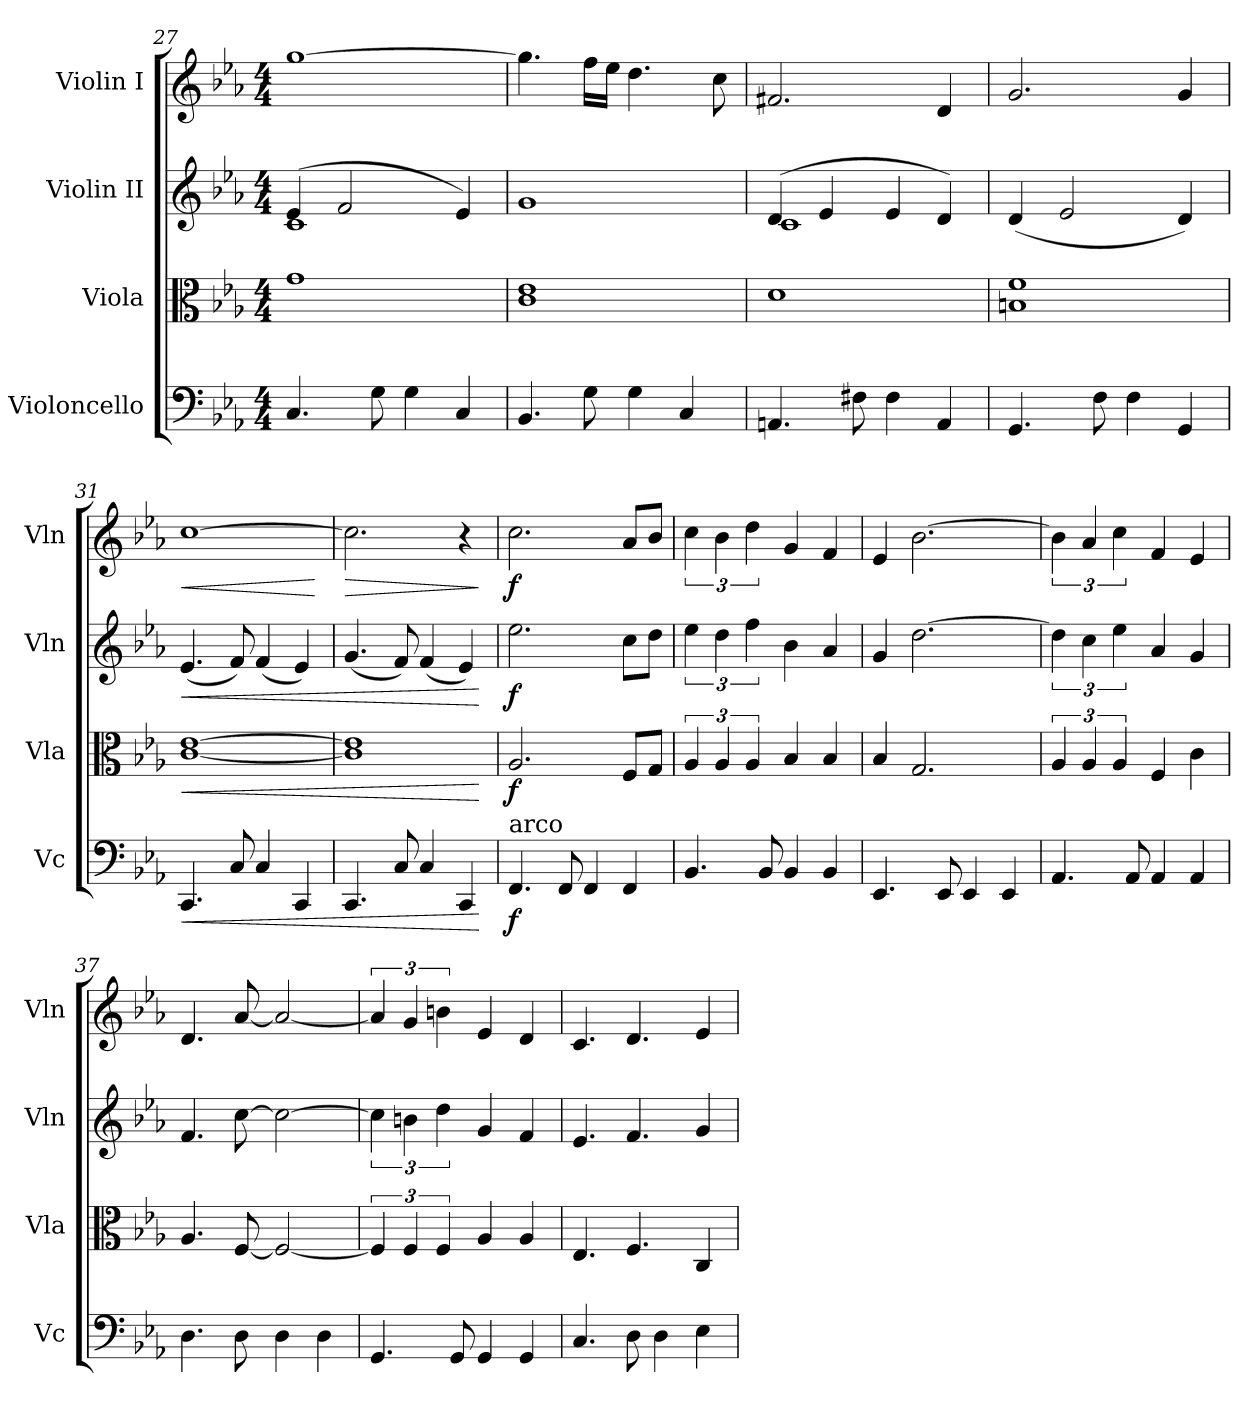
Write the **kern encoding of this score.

**kern	**dynam	**kern	**dynam	**kern	**dynam	**kern	**dynam
*part4	*part4	*part3	*part3	*part2	*part2	*part1	*part1
*staff4	*staff4	*staff3	*staff3	*staff2	*staff2	*staff1	*staff1
*I"Violoncello	*	*I"Viola	*	*I"Violin II	*	*I"Violin I	*
*I'Vc	*	*I'Vla	*	*I'Vln	*	*I'Vln	*
*clefF4	*	*clefC3	*	*clefG2	*	*clefG2	*
*k[b-e-a-]	*	*k[b-e-a-]	*	*k[b-e-a-]	*	*k[b-e-a-]	*
*M4/4	*	*M4/4	*	*M4/4	*	*M4/4	*
=27	=27	=27	=27	=27	=27	=27	=27
*	*	*	*	*^	*	*	*
4.C/	.	1g	.	(4e-/	1c	.	[1gg	.
.	.	.	.	2f/	.	.	.	.
8G\	.	.	.	.	.	.	.	.
4G\	.	.	.	.	.	.	.	.
4C/	.	.	.	4e-/)	.	.	.	.
*	*	*	*	*v	*v	*	*	*
=28	=28	=28	=28	=28	=28	=28	=28
4.BB-/	.	1c 1e-	.	1g	.	4.gg\]	.
8G\	.	.	.	.	.	16ff\LL	.
.	.	.	.	.	.	16ee-\JJ	.
4G\	.	.	.	.	.	4.dd\	.
4C/	.	.	.	.	.	.	.
.	.	.	.	.	.	8cc\	.
!!LO:PB:g=z
=29	=29	=29	=29	=29	=29	=29	=29
*	*	*	*	*^	*	*	*
4.AAn/	.	1d	.	(4d/	1c	.	2.f#X/	.
.	.	.	.	4e-/	.	.	.	.
8F#X\	.	.	.	.	.	.	.	.
4F#\	.	.	.	4e-/	.	.	.	.
4AA/	.	.	.	4d/)	.	.	4d/	.
*	*	*	*	*v	*v	*	*	*
=30	=30	=30	=30	=30	=30	=30	=30
4.GG/	.	1Bn 1f	.	(4d/	.	2.g/	.
.	.	.	.	2e-/	.	.	.
8F\	.	.	.	.	.	.	.
4F\	.	.	.	.	.	.	.
4GG/	.	.	.	4d/)	.	4g/	.
=31	=31	=31	=31	=31	=31	=31	=31
!	!LO:HP:b	!	!LO:HP:b	!	!LO:HP:b	!	!LO:HP:b
4.CC/	<	[1c [1e-	<	(4.e-/	<	[1cc	<
8C/	.	.	.	8f/)	.	.	.
4C/	.	.	.	(4f/	.	.	.
4CC/	.	.	.	4e-/)	.	.	.
.	.	.	.	.	.	.	[
=32	=32	=32	=32	=32	=32	=32	=32
!	!	!	!	!	!	!	!LO:HP:b
4.CC/	.	1c] 1e-]	.	(4.g/	.	2.cc\]	>
8C/	.	.	.	8f/)	.	.	.
4C/	.	.	.	(4f/	.	.	.
4CC/	.	.	.	4e-/)	.	4r	.
.	[	.	[	.	[	.	]
=33	=33	=33	=33	=33	=33	=33	=33
!LO:TX:a:t=arco	!	!	!	!	!	!	!
!	!LO:DY:b	!	!LO:DY:b	!	!LO:DY:b	!	!LO:DY:b
4.FF/	f	2.A-/	f	2.ee-\	f	2.cc\	f
8FF/	.	.	.	.	.	.	.
4FF/	.	.	.	.	.	.	.
4FF/	.	8F/L	.	8cc\L	.	8a-/L	.
.	.	8G/J	.	8dd\J	.	8b-/J	.
=34	=34	=34	=34	=34	=34	=34	=34
4.BB-/	.	6A-/	.	6ee-\	.	6cc\	.
.	.	6A-/	.	6dd\	.	6b-\	.
.	.	6A-/	.	6ff\	.	6dd\	.
8BB-/	.	.	.	.	.	.	.
4BB-/	.	4B-/	.	4b-\	.	4g/	.
4BB-/	.	4B-/	.	4a-/	.	4f/	.
!!LO:LB:g=z
=35	=35	=35	=35	=35	=35	=35	=35
4.EE-/	.	4B-/	.	4g/	.	4e-/	.
.	.	2.G/	.	[2.dd\	.	[2.b-\	.
8EE-/	.	.	.	.	.	.	.
4EE-/	.	.	.	.	.	.	.
4EE-/	.	.	.	.	.	.	.
=36	=36	=36	=36	=36	=36	=36	=36
4.AA-/	.	6A-/	.	6dd\]	.	6b-\]	.
.	.	6A-/	.	6cc\	.	6a-/	.
.	.	6A-/	.	6ee-\	.	6cc\	.
8AA-/	.	.	.	.	.	.	.
4AA-/	.	4F/	.	4a-/	.	4f/	.
4AA-/	.	4c\	.	4g/	.	4e-/	.
=37	=37	=37	=37	=37	=37	=37	=37
4.D\	.	4.A-/	.	4.f/	.	4.d/	.
8D\	.	[8F/	.	[8cc\	.	[8a-/	.
4D\	.	2F/_	.	2cc\_	.	2a-/_	.
4D\	.	.	.	.	.	.	.
=38	=38	=38	=38	=38	=38	=38	=38
4.GG/	.	6F/]	.	6cc\]	.	6a-/]	.
.	.	6F/	.	6bn\	.	6g/	.
.	.	6F/	.	6dd\	.	6bn\	.
8GG/	.	.	.	.	.	.	.
4GG/	.	4A-/	.	4g/	.	4e-/	.
4GG/	.	4A-/	.	4f/	.	4d/	.
=39	=39	=39	=39	=39	=39	=39	=39
4.C/	.	4.E-/	.	4.e-/	.	4.c/	.
8D\	.	4.F/	.	4.f/	.	4.d/	.
4D\	.	.	.	.	.	.	.
4E-\	.	4C/	.	4g/	.	4e-/	.
=	=	=	=	=	=	=	=
*-	*-	*-	*-	*-	*-	*-	*-
